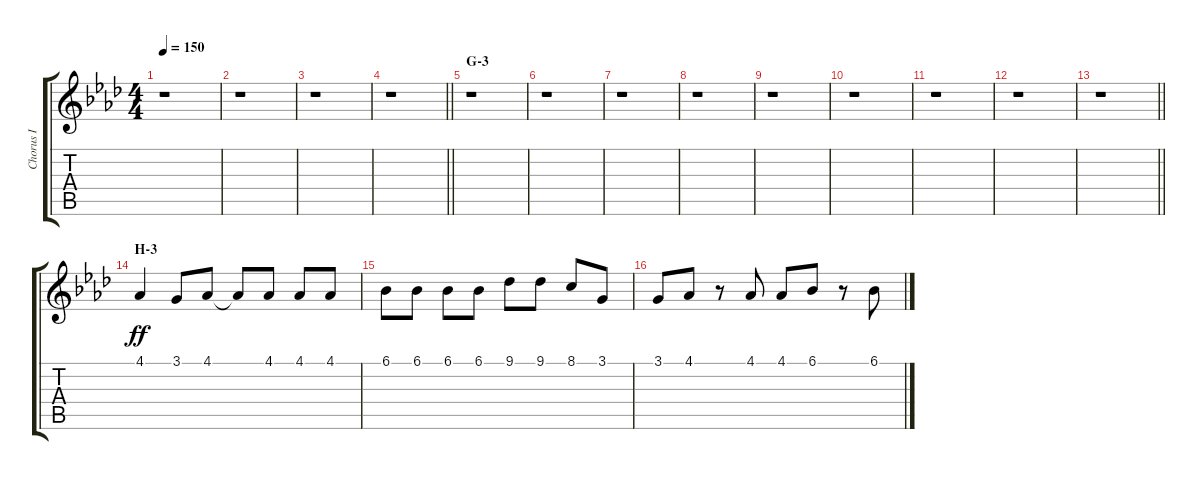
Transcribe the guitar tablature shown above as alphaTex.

\track ("Chorus I" "Chorus I") {instrument voiceoohs}
\staff {score tabs}
\tuning (E4 B3 G3 D3 A2 E2) {hide}
\ts (4 4)
\tempo 150
\clef g2
\ks ab
r.1{dy ff} |
r.1 |
r.1 |
\barLineRight lightlight
r.1 |
\section ("" "G-3")
r.1 |
r.1 |
r.1 |
r.1 |
r.1 |
r.1 |
r.1 |
r.1 |
\barLineRight lightlight
r.1 |
\section ("" "H-3")
4.1.4 3.1.8 4.1.8 4.1{t}.8 4.1.8 4.1.8 4.1.8 |
6.1.8 6.1.8 6.1.8 6.1.8 9.1.8 9.1.8 8.1.8 3.1.8 |
3.1.8 4.1.8 r.8 4.1.8 4.1.8 6.1.8 r.8 6.1.8
